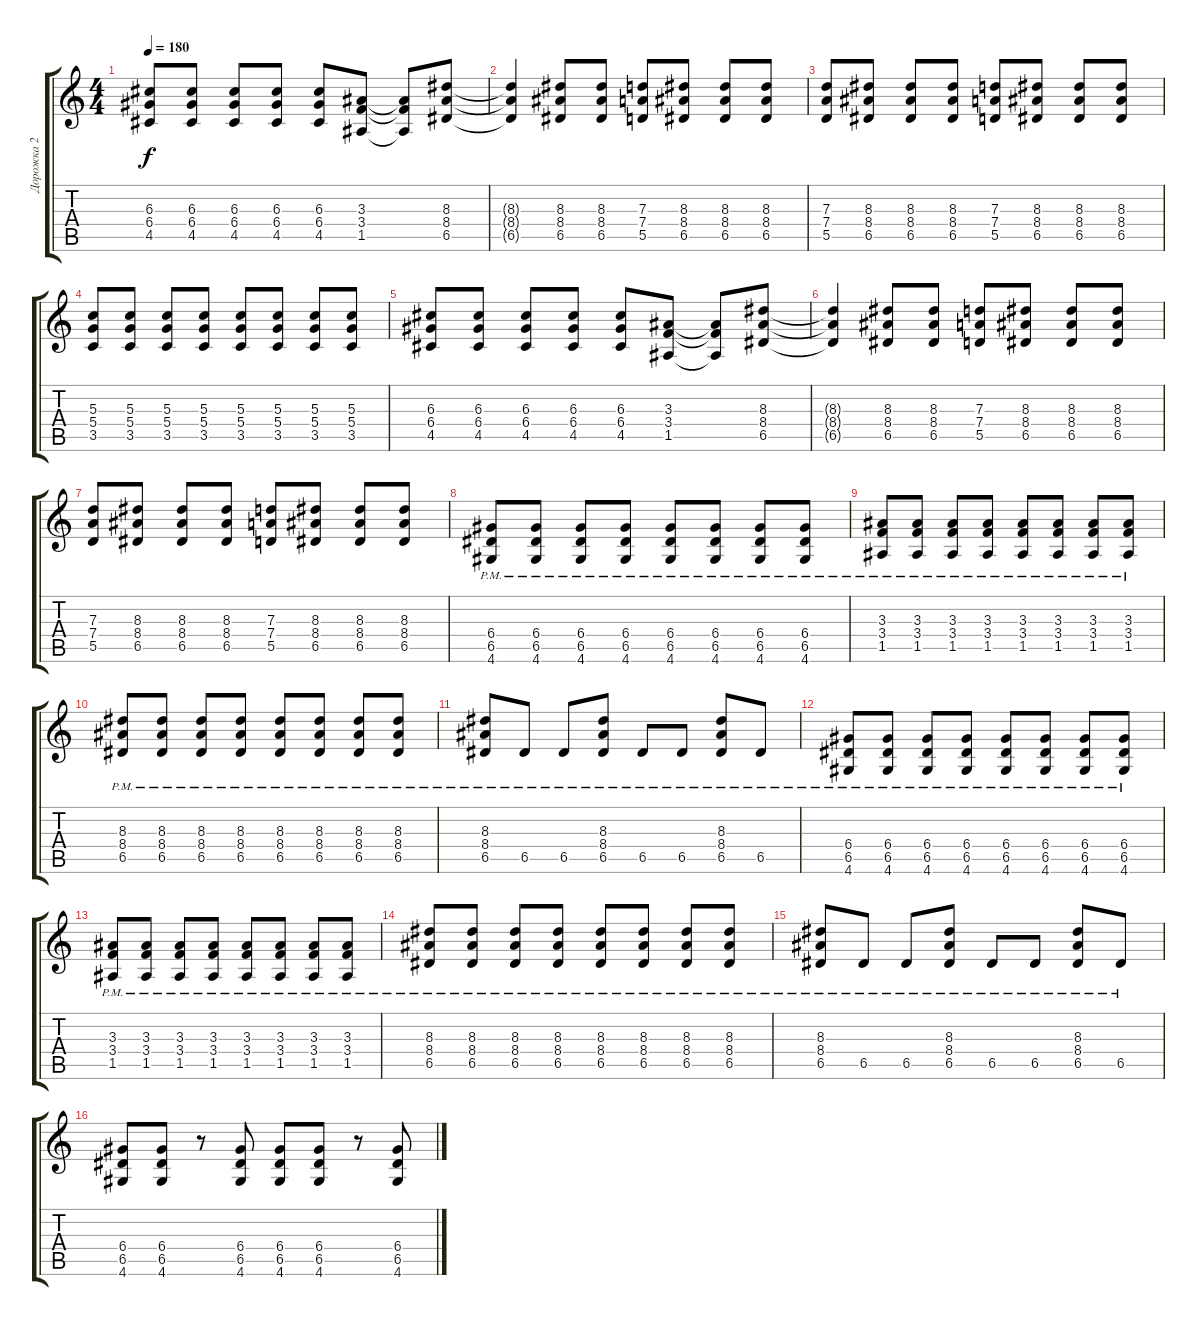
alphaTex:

\track ("Дорожка 2" "Дорожка 2") {instrument distortionguitar}
\staff {score tabs}
\tuning (E4 B3 G3 D3 A2 E2) {hide}
\ts (4 4)
\tempo 180
\clef g2
\ks c
(6.3 6.4 4.5).8{dy f} (6.3 6.4 4.5).8 (6.3 6.4 4.5).8 (6.3 6.4 4.5).8 (6.3 6.4 4.5).8 (3.3 3.4 1.5).8 (3.3{t} 3.4{t} 1.5{t}).8 (8.3 8.4 6.5).8 |
(8.3{t} 8.4{t} 6.5{t}).4 (8.3 8.4 6.5).8 (8.3 8.4 6.5).8 (7.3 7.4 5.5).8 (8.3 8.4 6.5).8 (8.3 8.4 6.5).8 (8.3 8.4 6.5).8 |
(7.3 7.4 5.5).8 (8.3 8.4 6.5).8 (8.3 8.4 6.5).8 (8.3 8.4 6.5).8 (7.3 7.4 5.5).8 (8.3 8.4 6.5).8 (8.3 8.4 6.5).8 (8.3 8.4 6.5).8 |
(5.3 5.4 3.5).8 (5.3 5.4 3.5).8 (5.3 5.4 3.5).8 (5.3 5.4 3.5).8 (5.3 5.4 3.5).8 (5.3 5.4 3.5).8 (5.3 5.4 3.5).8 (5.3 5.4 3.5).8 |
(6.3 6.4 4.5).8 (6.3 6.4 4.5).8 (6.3 6.4 4.5).8 (6.3 6.4 4.5).8 (6.3 6.4 4.5).8 (3.3 3.4 1.5).8 (3.3{t} 3.4{t} 1.5{t}).8 (8.3 8.4 6.5).8 |
(8.3{t} 8.4{t} 6.5{t}).4 (8.3 8.4 6.5).8 (8.3 8.4 6.5).8 (7.3 7.4 5.5).8 (8.3 8.4 6.5).8 (8.3 8.4 6.5).8 (8.3 8.4 6.5).8 |
(7.3 7.4 5.5).8 (8.3 8.4 6.5).8 (8.3 8.4 6.5).8 (8.3 8.4 6.5).8 (7.3 7.4 5.5).8 (8.3 8.4 6.5).8 (8.3 8.4 6.5).8 (8.3 8.4 6.5).8 |
(6.4{pm} 6.5{pm} 4.6{pm}).8 (6.4{pm} 6.5{pm} 4.6{pm}).8 (6.4{pm} 6.5{pm} 4.6{pm}).8 (6.4{pm} 6.5{pm} 4.6{pm}).8 (6.4{pm} 6.5{pm} 4.6{pm}).8 (6.4{pm} 6.5{pm} 4.6{pm}).8 (6.4{pm} 6.5{pm} 4.6{pm}).8 (6.4{pm} 6.5{pm} 4.6{pm}).8 |
(3.3{pm} 3.4{pm} 1.5{pm}).8 (3.3{pm} 3.4{pm} 1.5{pm}).8 (3.3{pm} 3.4{pm} 1.5{pm}).8 (3.3{pm} 3.4{pm} 1.5{pm}).8 (3.3{pm} 3.4{pm} 1.5{pm}).8 (3.3{pm} 3.4{pm} 1.5{pm}).8 (3.3{pm} 3.4{pm} 1.5{pm}).8 (3.3{pm} 3.4{pm} 1.5{pm}).8 |
(8.3{pm} 8.4{pm} 6.5{pm}).8 (8.3{pm} 8.4{pm} 6.5{pm}).8 (8.3{pm} 8.4{pm} 6.5{pm}).8 (8.3{pm} 8.4{pm} 6.5{pm}).8 (8.3{pm} 8.4{pm} 6.5{pm}).8 (8.3{pm} 8.4{pm} 6.5{pm}).8 (8.3{pm} 8.4{pm} 6.5{pm}).8 (8.3{pm} 8.4{pm} 6.5{pm}).8 |
(8.3 8.4{pm} 6.5{pm}).8 6.5{pm}.8 6.5{pm}.8 (8.3 8.4{pm} 6.5{pm}).8 6.5{pm}.8 6.5{pm}.8 (8.3 8.4{pm} 6.5{pm}).8 6.5{pm}.8 |
(6.4{pm} 6.5{pm} 4.6{pm}).8 (6.4{pm} 6.5{pm} 4.6{pm}).8 (6.4{pm} 6.5{pm} 4.6{pm}).8 (6.4{pm} 6.5{pm} 4.6{pm}).8 (6.4{pm} 6.5{pm} 4.6{pm}).8 (6.4{pm} 6.5{pm} 4.6{pm}).8 (6.4{pm} 6.5{pm} 4.6{pm}).8 (6.4{pm} 6.5{pm} 4.6{pm}).8 |
(3.3{pm} 3.4{pm} 1.5{pm}).8 (3.3{pm} 3.4{pm} 1.5{pm}).8 (3.3{pm} 3.4{pm} 1.5{pm}).8 (3.3{pm} 3.4{pm} 1.5{pm}).8 (3.3{pm} 3.4{pm} 1.5{pm}).8 (3.3{pm} 3.4{pm} 1.5{pm}).8 (3.3{pm} 3.4{pm} 1.5{pm}).8 (3.3{pm} 3.4{pm} 1.5{pm}).8 |
(8.3{pm} 8.4{pm} 6.5{pm}).8 (8.3{pm} 8.4{pm} 6.5{pm}).8 (8.3{pm} 8.4{pm} 6.5{pm}).8 (8.3{pm} 8.4{pm} 6.5{pm}).8 (8.3{pm} 8.4{pm} 6.5{pm}).8 (8.3{pm} 8.4{pm} 6.5{pm}).8 (8.3{pm} 8.4{pm} 6.5{pm}).8 (8.3{pm} 8.4{pm} 6.5{pm}).8 |
(8.3 8.4{pm} 6.5{pm}).8 6.5{pm}.8 6.5{pm}.8 (8.3 8.4{pm} 6.5{pm}).8 6.5{pm}.8 6.5{pm}.8 (8.3 8.4{pm} 6.5{pm}).8 6.5{pm}.8 |
(6.4 6.5 4.6).8 (6.4 6.5 4.6).8 r.8 (6.4 6.5 4.6).8 (6.4 6.5 4.6).8 (6.4 6.5 4.6).8 r.8 (6.4 6.5 4.6).8
